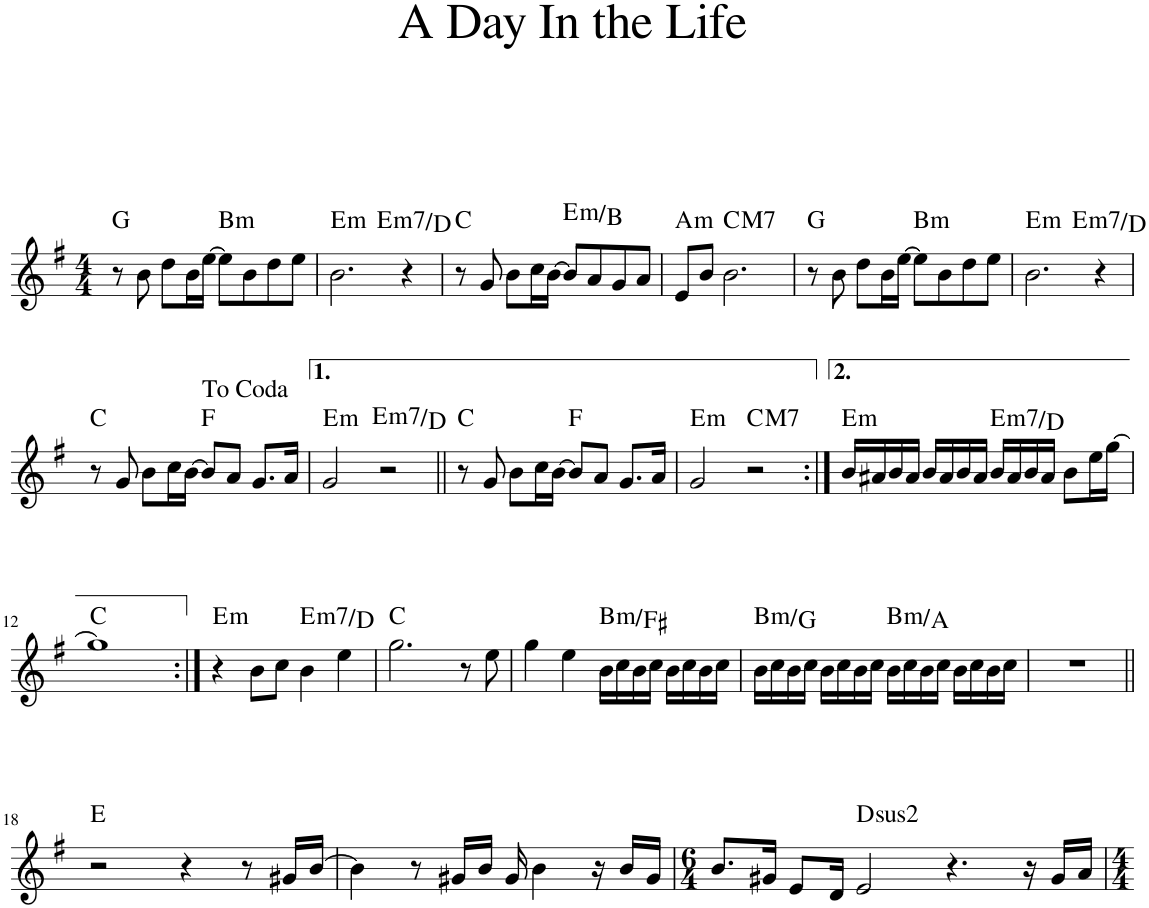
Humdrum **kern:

**kern	**harte
*part1	*part1
*staff1	*
*I"Piano	*
*I'Pno.	*
*clefG2	*
*k[f#]	*
*M4/4	*
=1	=1
8r	G:maj
8b\	.
8dd\L	.
16b\L	.
[16ee\JJ	.
!	!LO:H:kt=m
8ee\L]	B:min
8b\	.
8dd\	.
8ee\J	.
=2	=2
!	!LO:H:kt=m
*^	*
2.b\	2ryy	E:min
!	!	!LO:H:kt=m7
.	2ryy	E:min7/b7
4r	.	.
*v	*v	*
=3	=3
8r	C:maj
8g/	.
8b\L	.
16cc\L	.
[16b\JJ	.
!	!LO:H:kt=m
8b/L]	E:min/5
8a/	.
8g/	.
8a/J	.
=4	=4
!	!LO:H:kt=m
8e/L	A:min
8b/J	.
!	!LO:H:kt=M7
2.b\	C:maj7
=5	=5
8r	G:maj
8b\	.
8dd\L	.
16b\L	.
[16ee\JJ	.
!	!LO:H:kt=m
8ee\L]	B:min
8b\	.
8dd\	.
8ee\J	.
=6	=6
!	!LO:H:kt=m
*^	*
2.b\	2ryy	E:min
!	!	!LO:H:kt=m7
.	2ryy	E:min7/b7
4r	.	.
*v	*v	*
!!LO:LB:g=z
=7	=7
8r	C:maj
8g/	.
8b\L	.
16cc\L	.
[16b\JJ	.
8b/L]	F:maj
8a/J	.
8.g/L	.
16a/Jk	.
=8	=8
!	!LO:H:kt=m
2g/	E:min
!	!LO:H:kt=m7
2r	E:min7/b7
=9||	=9||
8r	C:maj
8g/	.
8b\L	.
16cc\L	.
[16b\JJ	.
8b/L]	F:maj
8a/J	.
8.g/L	.
16a/Jk	.
=10	=10
!	!LO:H:kt=m
2g/	E:min
!	!LO:H:kt=M7
2r	C:maj7
=11:|!	=11:|!
!	!LO:H:kt=m
16b/LL	E:min
16a#X/	.
16b/	.
16a#/JJ	.
16b/LL	.
16a#/	.
16b/	.
16a#/JJ	.
!	!LO:H:kt=m7
16b/LL	E:min7/b7
16a#/	.
16b/	.
16a#/JJ	.
8b\L	.
16ee\L	.
[16gg\JJ	.
!!LO:LB:g=z
=12	=12
1gg]	C:maj
=13:|!	=13:|!
!	!LO:H:kt=m
4r	E:min
8b\L	.
8cc\J	.
!	!LO:H:kt=m7
4b\	E:min7/b7
4ee\	.
=14	=14
2.gg\	C:maj
8r	.
8ee\	.
=15	=15
4gg\	.
4ee\	.
!	!LO:H:kt=m
16b\LL	B:min/5
16cc\	.
16b\	.
16cc\JJ	.
16b\LL	.
16cc\	.
16b\	.
16cc\JJ	.
=16	=16
!	!LO:H:kt=m
16b\LL	B:min/b6
16cc\	.
16b\	.
16cc\JJ	.
16b\LL	.
16cc\	.
16b\	.
16cc\JJ	.
!	!LO:H:kt=m
16b\LL	B:min/b7
16cc\	.
16b\	.
16cc\JJ	.
16b\LL	.
16cc\	.
16b\	.
16cc\JJ	.
=17	=17
1r	.
!!LO:LB:g=z
=18||	=18||
2r	E:maj
4r	.
8r	.
16g#X/LL	.
[16b/JJ	.
=19	=19
4b\]	.
8r	.
16g#X/LL	.
16b/JJ	.
16g#/	.
4b\	.
16r	.
16b/LL	.
16g#/JJ	.
=20	=20
*M6/4	*
8.b/L	.
16g#X/Jk	.
8e/L	.
16d/Jk	.
!	!LO:H:kt=2
2e/	D:(1,2,5)
4.r	.
16r	.
16g#/LL	.
16a/JJ	.
=	=
*-	*-
